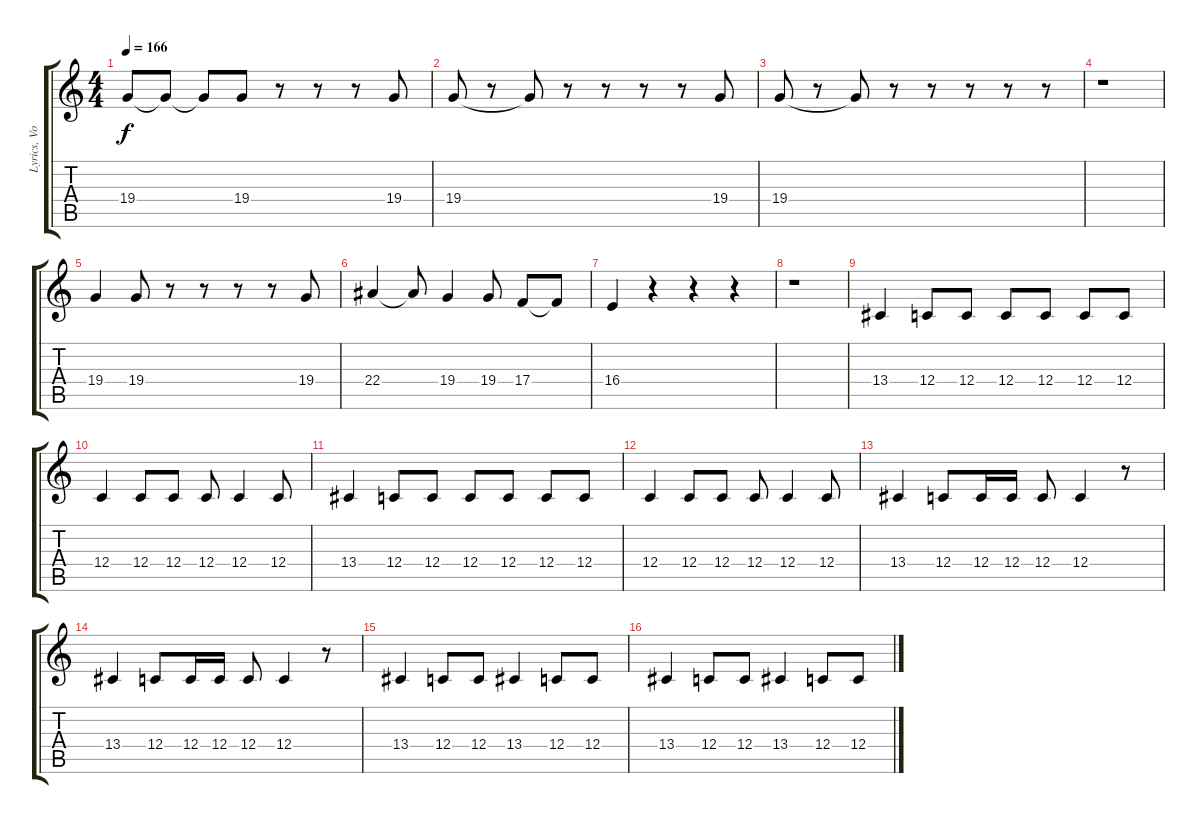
\track ("Lyrics, Voice" "Lyrics, Vo") {instrument lead2sawtooth}
\staff {score tabs}
\tuning (D4 A3 F3 C3 G2 C2) {hide}
\ts (4 4)
\tempo 166
\clef g2
\ks c
19.4.8{dy f} 19.4{t}.8 19.4{t}.8 19.4.8 r.8 r.8 r.8 19.4.8 |
19.4.8 r.8 19.4{t}.8 r.8 r.8 r.8 r.8 19.4.8 |
19.4.8 r.8 19.4{t}.8 r.8 r.8 r.8 r.8 r.8 |
r.1 |
19.4.4 19.4.8 r.8 r.8 r.8 r.8 19.4.8 |
22.4.4 22.4{t}.8 19.4.4 19.4.8 17.4.8 17.4{t}.8 |
16.4.4 r.4 r.4 r.4 |
r.1 |
13.4.4 12.4.8 12.4.8 12.4.8 12.4.8 12.4.8 12.4.8 |
12.4.4 12.4.8 12.4.8 12.4.8 12.4.4 12.4.8 |
13.4.4 12.4.8 12.4.8 12.4.8 12.4.8 12.4.8 12.4.8 |
12.4.4 12.4.8 12.4.8 12.4.8 12.4.4 12.4.8 |
13.4.4 12.4.8 12.4.16 12.4.16 12.4.8 12.4.4 r.8 |
13.4.4 12.4.8 12.4.16 12.4.16 12.4.8 12.4.4 r.8 |
13.4.4 12.4.8 12.4.8 13.4.4 12.4.8 12.4.8 |
13.4.4 12.4.8 12.4.8 13.4.4 12.4.8 12.4.8
